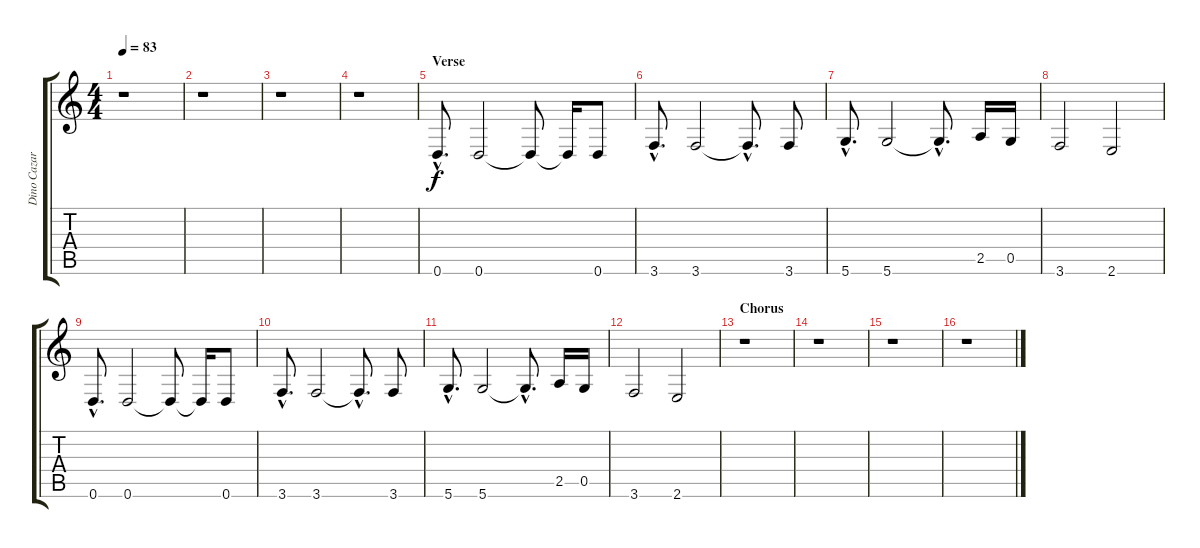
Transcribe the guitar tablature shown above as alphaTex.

\track ("Dino Cazares 1" "Dino Cazar") {instrument acousticguitarsteel}
\staff {score tabs}
\tuning (D4 A3 F3 C3 G2 D2) {hide}
\ts (4 4)
\tempo 83
\clef g2
\ks c
r.1{dy f} |
r.1 |
r.1 |
r.1 |
\section ("" "Verse ")
0.6{hac}.8{d} 0.6.2 0.6{t}.8 0.6{t}.16 0.6.8 |
3.6{hac}.8{d} 3.6.2 3.6{hac t}.8{d} 3.6.8 |
5.6{hac}.8{d} 5.6.2 5.6{hac t}.8{d} 2.5.16 0.5.16 |
3.6.2 2.6.2 |
0.6{hac}.8{d} 0.6.2 0.6{t}.8 0.6{t}.16 0.6.8 |
3.6{hac}.8{d} 3.6.2 3.6{hac t}.8{d} 3.6.8 |
5.6{hac}.8{d} 5.6.2 5.6{hac t}.8{d} 2.5.16 0.5.16 |
3.6.2 2.6.2 |
\section ("" "Chorus")
r.1 |
r.1 |
r.1 |
r.1
